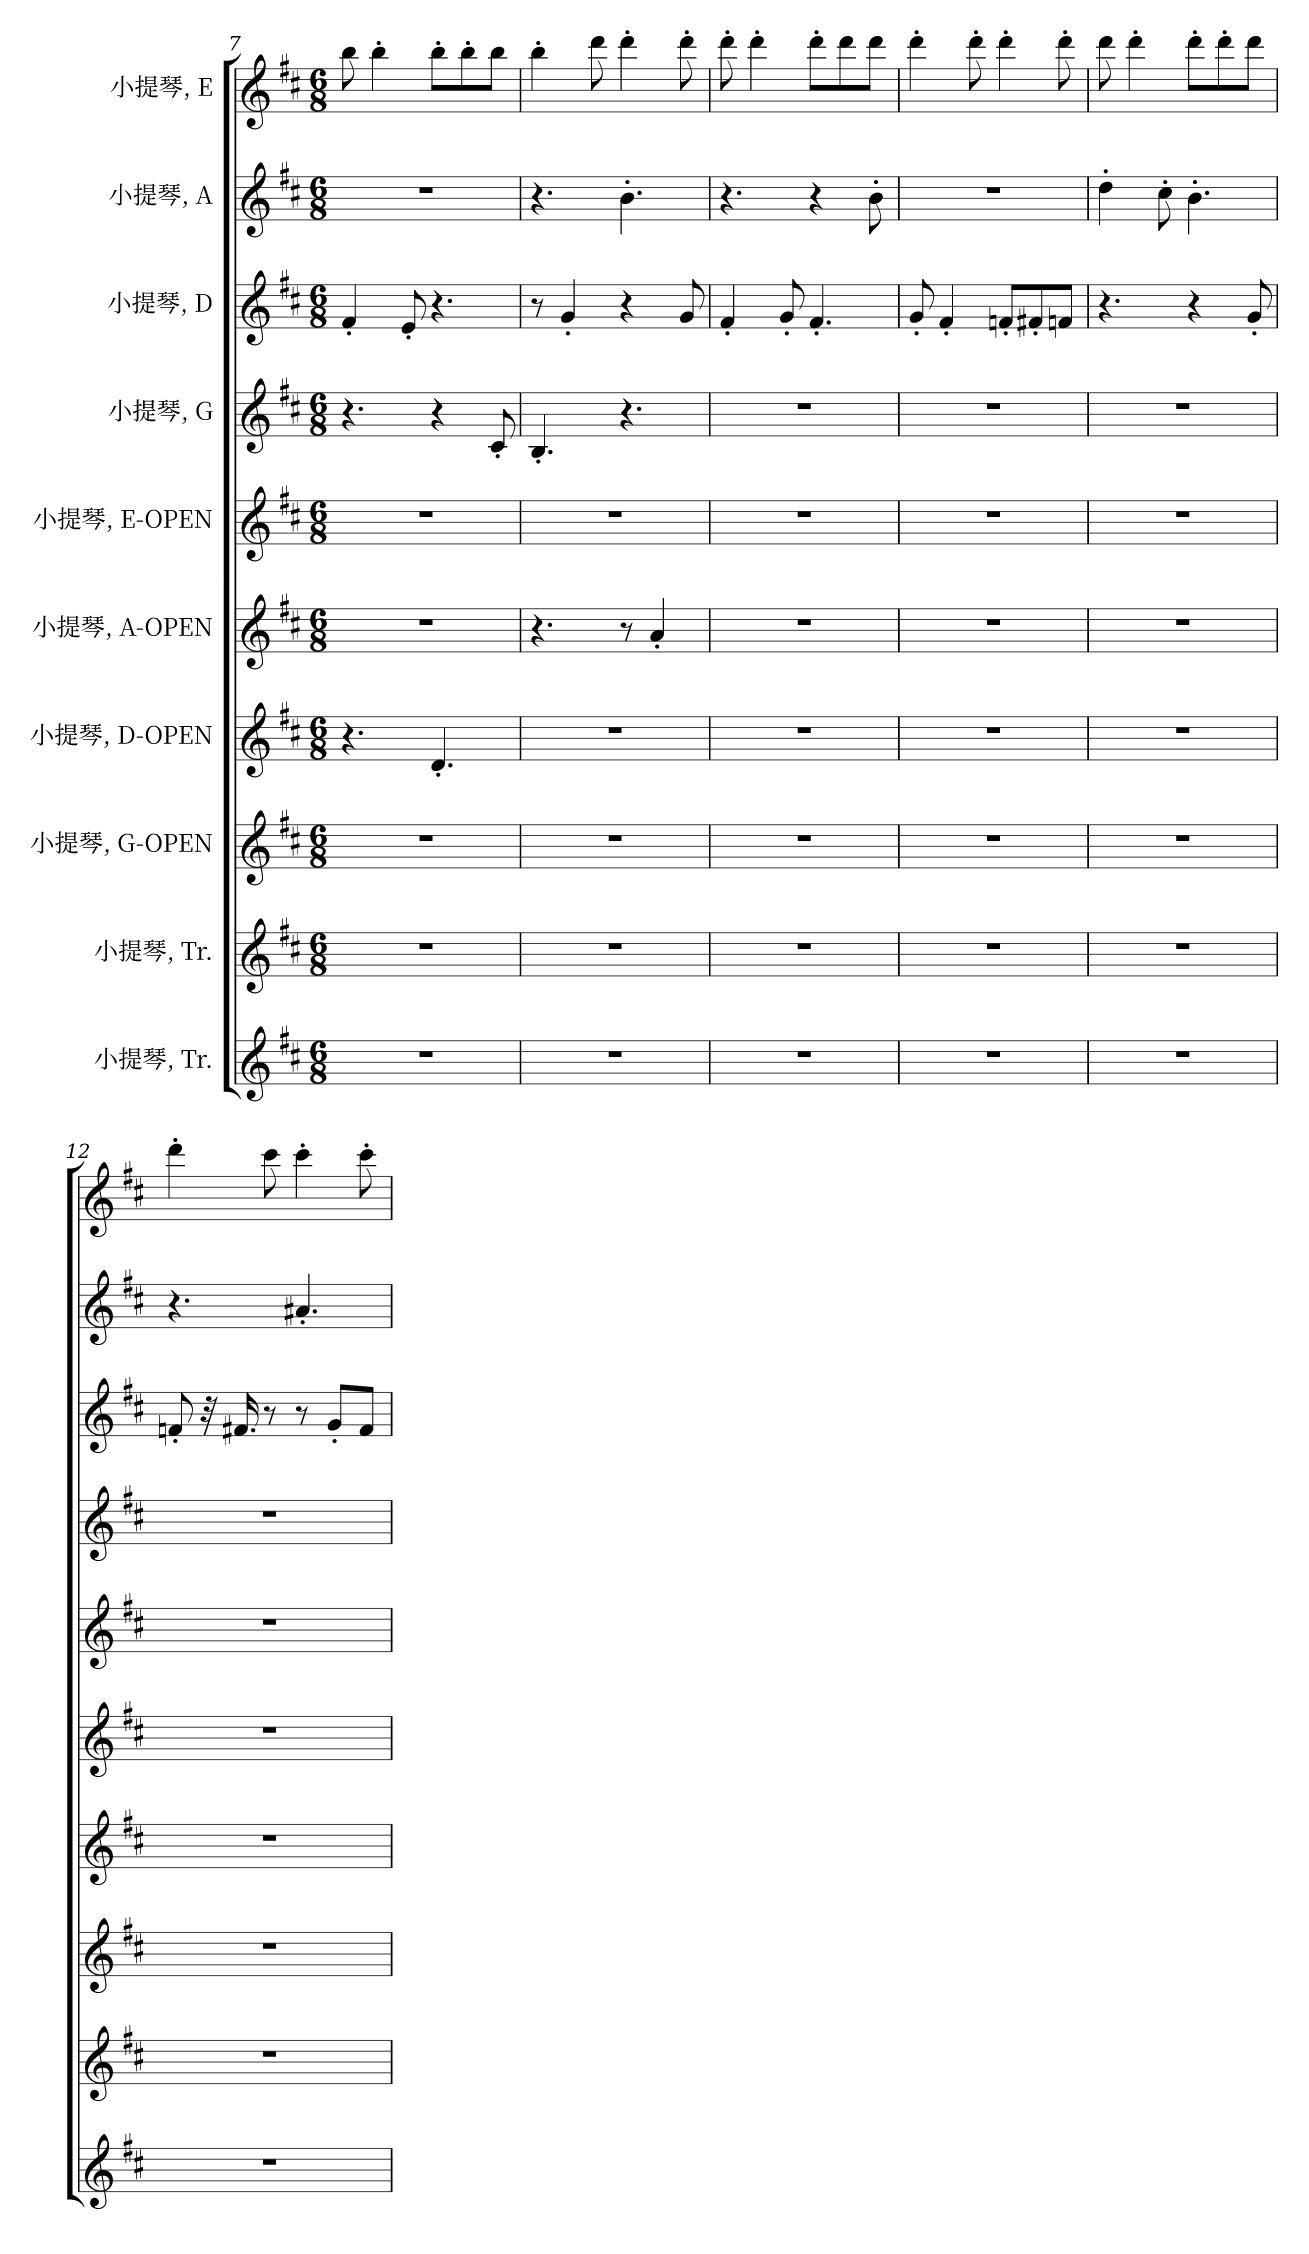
**kern	**kern	**kern	**kern	**kern	**kern	**kern	**kern	**kern	**kern
*part10	*part9	*part8	*part7	*part6	*part5	*part4	*part3	*part2	*part1
*staff10	*staff9	*staff8	*staff7	*staff6	*staff5	*staff4	*staff3	*staff2	*staff1
*I"小提琴, Tr.	*I"小提琴, Tr.	*I"小提琴, G-OPEN	*I"小提琴, D-OPEN	*I"小提琴, A-OPEN	*I"小提琴, E-OPEN	*I"小提琴, G	*I"小提琴, D	*I"小提琴, A	*I"小提琴, E
*clefG2	*clefG2	*clefG2	*clefG2	*clefG2	*clefG2	*clefG2	*clefG2	*clefG2	*clefG2
*k[f#c#]	*k[f#c#]	*k[f#c#]	*k[f#c#]	*k[f#c#]	*k[f#c#]	*k[f#c#]	*k[f#c#]	*k[f#c#]	*k[f#c#]
*M6/8	*M6/8	*M6/8	*M6/8	*M6/8	*M6/8	*M6/8	*M6/8	*M6/8	*M6/8
=7	=7	=7	=7	=7	=7	=7	=7	=7	=7
2.r	2.r	2.r	4.r	2.r	2.r	4.r	4f#'/	2.r	8bb\
.	.	.	.	.	.	.	.	.	4bb'\
.	.	.	.	.	.	.	8e'/	.	.
.	.	.	4.d'/	.	.	4r	4.r	.	8bb'\L
.	.	.	.	.	.	.	.	.	8bb'\
.	.	.	.	.	.	8c#'/	.	.	8bb\J
=8	=8	=8	=8	=8	=8	=8	=8	=8	=8
2.r	2.r	2.r	2.r	4.r	2.r	4.B'/	8r	4.r	4bb'\
.	.	.	.	.	.	.	4g'/	.	.
.	.	.	.	.	.	.	.	.	8ddd\
.	.	.	.	8r	.	4.r	4r	4.b'\	4ddd'\
.	.	.	.	4a'/	.	.	.	.	.
.	.	.	.	.	.	.	8g/	.	8ddd'\
=9	=9	=9	=9	=9	=9	=9	=9	=9	=9
2.r	2.r	2.r	2.r	2.r	2.r	2.r	4f#'/	4.r	8ddd'\
.	.	.	.	.	.	.	.	.	4ddd'\
.	.	.	.	.	.	.	8g'/	.	.
.	.	.	.	.	.	.	4.f#'/	4r	8ddd'\L
.	.	.	.	.	.	.	.	.	8ddd\
.	.	.	.	.	.	.	.	8b'\	8ddd\J
!!LO:PB:g=z
=10	=10	=10	=10	=10	=10	=10	=10	=10	=10
2.r	2.r	2.r	2.r	2.r	2.r	2.r	8g'/	2.r	4ddd'\
.	.	.	.	.	.	.	4f#'/	.	.
.	.	.	.	.	.	.	.	.	8ddd'\
.	.	.	.	.	.	.	8fn'/L	.	4ddd'\
.	.	.	.	.	.	.	8f#X'/	.	.
.	.	.	.	.	.	.	8fn/J	.	8ddd'\
=11	=11	=11	=11	=11	=11	=11	=11	=11	=11
2.r	2.r	2.r	2.r	2.r	2.r	2.r	4.r	4dd'\	8ddd\
.	.	.	.	.	.	.	.	.	4ddd'\
.	.	.	.	.	.	.	.	8cc#'\	.
.	.	.	.	.	.	.	4r	4.b'\	8ddd'\L
.	.	.	.	.	.	.	.	.	8ddd'\
.	.	.	.	.	.	.	8g'/	.	8ddd\J
=12	=12	=12	=12	=12	=12	=12	=12	=12	=12
2.r	2.r	2.r	2.r	2.r	2.r	2.r	8fn'/	4.r	4ddd'\
.	.	.	.	.	.	.	32r	.	.
.	.	.	.	.	.	.	16.f#X/	.	.
.	.	.	.	.	.	.	8r	.	8ccc#\
.	.	.	.	.	.	.	8r	4.a#X'/	4ccc#'\
.	.	.	.	.	.	.	8g'/L	.	.
.	.	.	.	.	.	.	8f#/J	.	8ccc#'\
=	=	=	=	=	=	=	=	=	=
*-	*-	*-	*-	*-	*-	*-	*-	*-	*-
